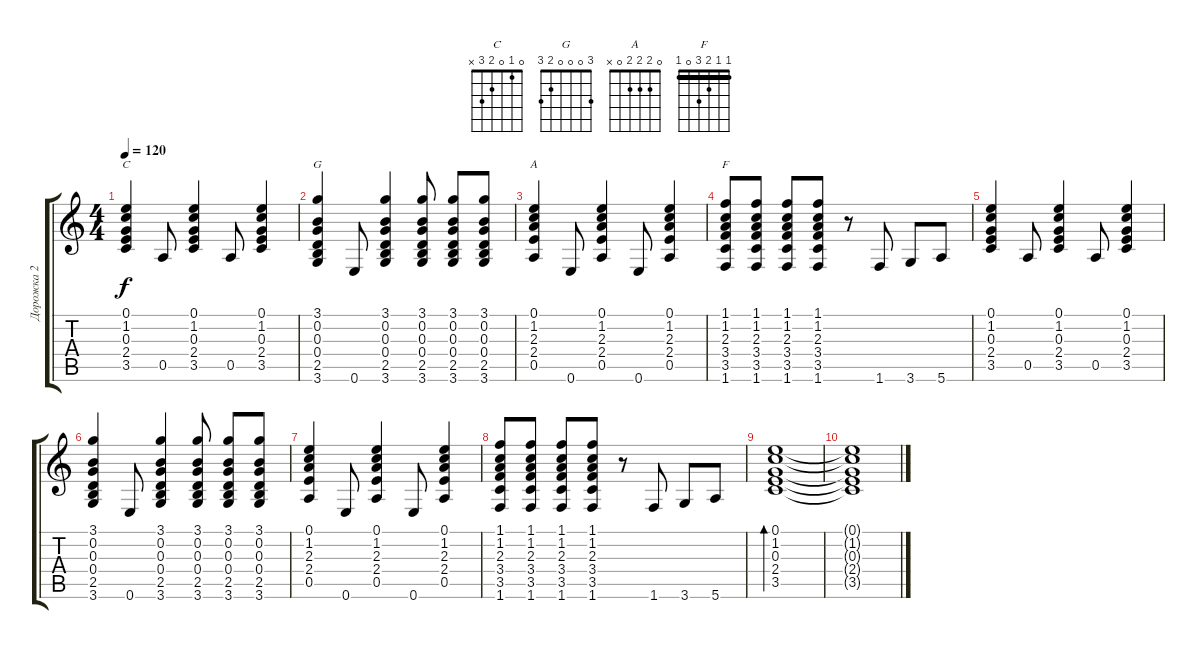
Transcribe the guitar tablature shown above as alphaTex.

\track ("Дорожка 2" "Дорожка 2") {instrument electricguitarmuted}
\staff {score tabs}
\tuning (E4 B3 G3 D3 A2 E2) {hide}
\chord ("C" 0 1 0 2 3 x)
\chord ("G" 3 0 0 0 2 3)
\chord ("A" 0 2 2 2 0 x)
\chord ("F" 1 1 2 3 0 1) {barre 1}
\ts (4 4)
\tempo 120
\clef g2
\ks c
(0.1 1.2 0.3 2.4 3.5).4{ch "C" dy f} 0.5.8 (0.1 1.2 0.3 2.4 3.5).4 0.5.8 (0.1 1.2 0.3 2.4 3.5).4 |
(3.1 0.2 0.3 0.4 2.5 3.6).4{ch "G"} 0.6.8 (3.1 0.2 0.3 0.4 2.5 3.6).4 (3.1 0.2 0.3 0.4 2.5 3.6).8 (3.1 0.2 0.3 0.4 2.5 3.6).8 (3.1 0.2 0.3 0.4 2.5 3.6).8 |
(0.1 1.2 2.3 2.4 0.5).4{ch "A"} 0.6.8 (0.1 1.2 2.3 2.4 0.5).4 0.6.8 (0.1 1.2 2.3 2.4 0.5).4 |
(1.1 1.2 2.3 3.4 3.5 1.6).8{ch "F"} (1.1 1.2 2.3 3.4 3.5 1.6).8 (1.1 1.2 2.3 3.4 3.5 1.6).8 (1.1 1.2 2.3 3.4 3.5 1.6).8 r.8 1.6.8 3.6.8 5.6.8 |
(0.1 1.2 0.3 2.4 3.5).4 0.5.8 (0.1 1.2 0.3 2.4 3.5).4 0.5.8 (0.1 1.2 0.3 2.4 3.5).4 |
(3.1 0.2 0.3 0.4 2.5 3.6).4 0.6.8 (3.1 0.2 0.3 0.4 2.5 3.6).4 (3.1 0.2 0.3 0.4 2.5 3.6).8 (3.1 0.2 0.3 0.4 2.5 3.6).8 (3.1 0.2 0.3 0.4 2.5 3.6).8 |
(0.1 1.2 2.3 2.4 0.5).4 0.6.8 (0.1 1.2 2.3 2.4 0.5).4 0.6.8 (0.1 1.2 2.3 2.4 0.5).4 |
(1.1 1.2 2.3 3.4 3.5 1.6).8 (1.1 1.2 2.3 3.4 3.5 1.6).8 (1.1 1.2 2.3 3.4 3.5 1.6).8 (1.1 1.2 2.3 3.4 3.5 1.6).8 r.8 1.6.8 3.6.8 5.6.8 |
(0.1 1.2 0.3 2.4 3.5).1{bd 480} |
(0.1{t} 1.2{t} 0.3{t} 2.4{t} 3.5{t}).1
